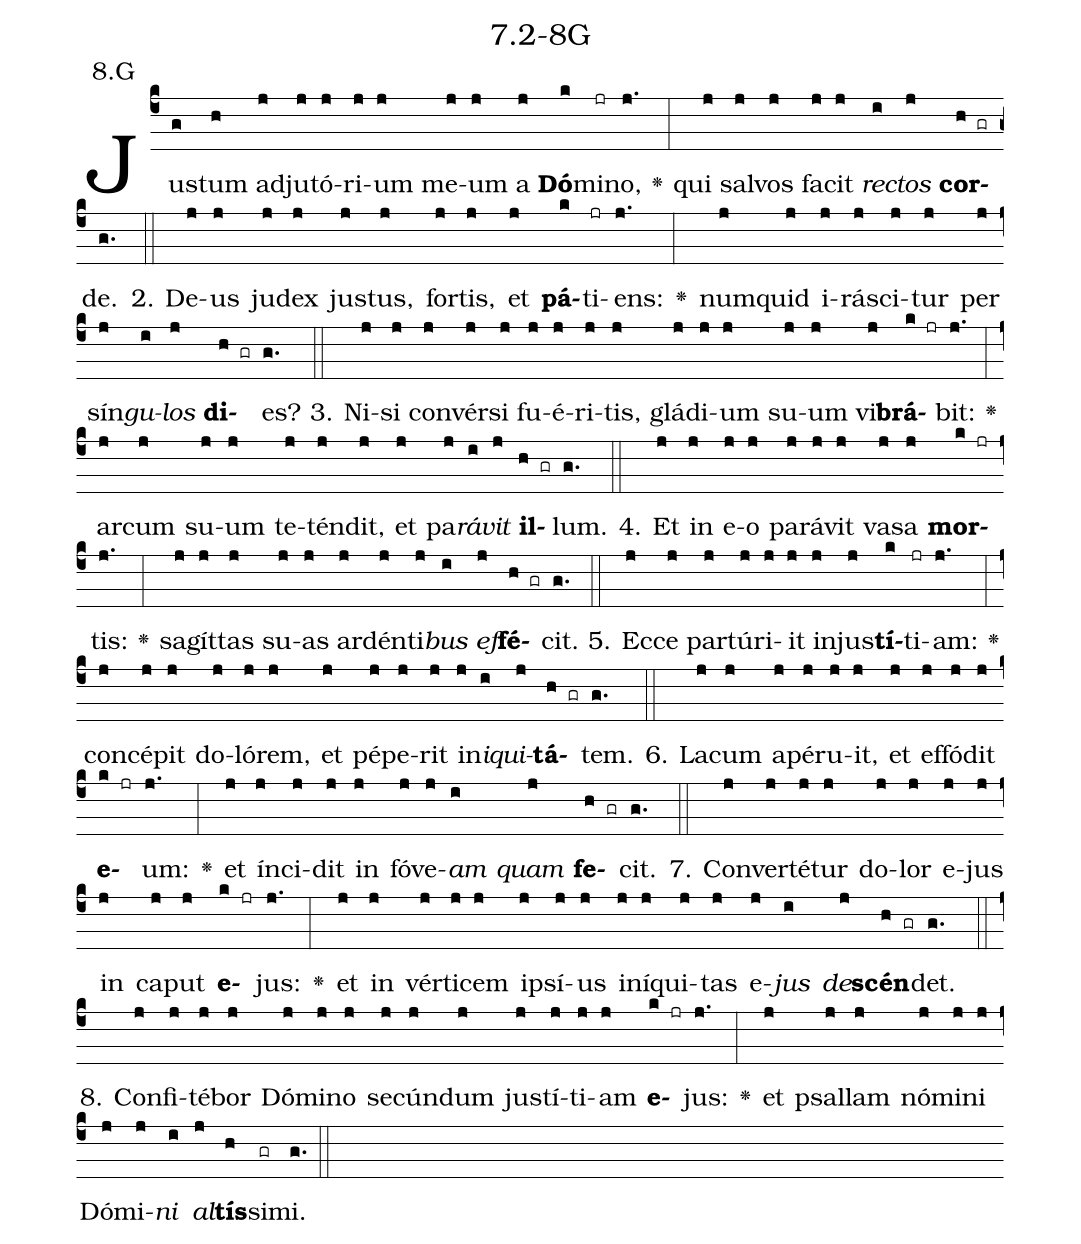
name: 7.2-8G;
annotation: 8.G;
%%
(c4)Jus(g)tum(h) ad(j)ju(j)tó(j)ri(j)um(j) me(j)um(j) a(j) <b>Dó</b>(k)mi(jr)no,(j.) <v>\greheightstar</v>(:) qui(j) sal(j)vos(j) fa(j)cit(j) <i>rec</i>(i)<i>tos</i>(j) <b>cor</b>(h gr)de.(g.) (::)
2. De(j)us(j) ju(j)dex(j) jus(j)tus,(j) for(j)tis,(j) et(j) <b>pá</b>(k)ti(jr)ens:(j.) <v>\greheightstar</v>(:) num(j)quid(j) i(j)rá(j)sci(j)tur(j) per(j) sín(j)<i>gu</i>(i)<i>los</i>(j) <b>di</b>(h gr)es?(g.) (::)
3. Ni(j)si(j) con(j)vér(j)si(j) fu(j)é(j)ri(j)tis,(j) glá(j)di(j)um(j) su(j)um(j) vi(j)<b>brá</b>(k jr)bit:(j.) <v>\greheightstar</v>(:) ar(j)cum(j) su(j)um(j) te(j)tén(j)dit,(j) et(j) pa(j)<i>rá</i>(i)<i>vit</i>(j) <b>il</b>(h gr)lum.(g.) (::)
4. Et(j) in(j) e(j)o(j) pa(j)rá(j)vit(j) va(j)sa(j) <b>mor</b>(k jr)tis:(j.) <v>\greheightstar</v>(:) sa(j)gít(j)tas(j) su(j)as(j) ar(j)dén(j)ti(j)<i>bus</i>(i) <i>ef</i>(j)<b>fé</b>(h gr)cit.(g.) (::)
5. Ec(j)ce(j) par(j)tú(j)ri(j)it(j) in(j)jus(j)<b>tí</b>(k)ti(jr)am:(j.) <v>\greheightstar</v>(:) con(j)cé(j)pit(j) do(j)ló(j)rem,(j) et(j) pé(j)pe(j)rit(j) in(j)<i>i</i>(i)<i>qui</i>(j)<b>tá</b>(h gr)tem.(g.) (::)
6. La(j)cum(j) a(j)pé(j)ru(j)it,(j) et(j) ef(j)fó(j)dit(j) <b>e</b>(k jr)um:(j.) <v>\greheightstar</v>(:) et(j) ín(j)ci(j)dit(j) in(j) fó(j)ve(j)<i>am</i>(i) <i>quam</i>(j) <b>fe</b>(h gr)cit.(g.) (::)
7. Con(j)ver(j)té(j)tur(j) do(j)lor(j) e(j)jus(j) in(j) ca(j)put(j) <b>e</b>(k jr)jus:(j.) <v>\greheightstar</v>(:) et(j) in(j) vér(j)ti(j)cem(j) ip(j)sí(j)us(j) in(j)í(j)qui(j)tas(j) e(j)<i>jus</i>(i) <i>de</i>(j)<b>scén</b>(h gr)det.(g.) (::)
8. Con(j)fi(j)té(j)bor(j) Dó(j)mi(j)no(j) se(j)cún(j)dum(j) jus(j)tí(j)ti(j)am(j) <b>e</b>(k jr)jus:(j.) <v>\greheightstar</v>(:) et(j) psal(j)lam(j) nó(j)mi(j)ni(j) Dó(j)mi(j)<i>ni</i>(i) <i>al</i>(j)<b>tís</b>(h)si(gr)mi.(g.) (::)
